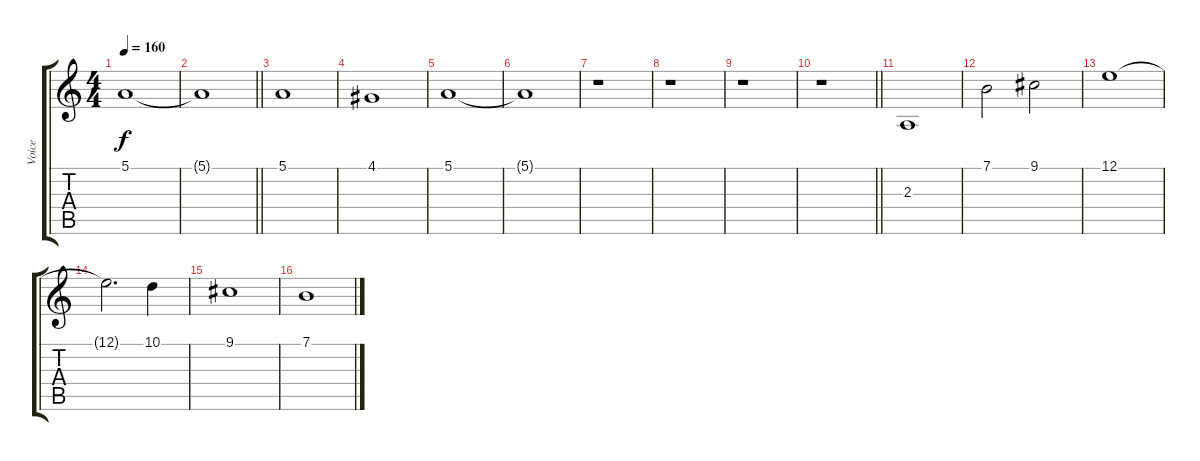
\track ("Voice" "Voice") {instrument tenorsax}
\staff {score tabs}
\tuning (E4 B3 G3 D3 A2 E2) {hide}
\ts (4 4)
\tempo 160
\clef g2
\ks c
5.1.1{dy f} |
\barLineRight lightlight
5.1{t}.1 |
5.1.1 |
4.1.1 |
5.1.1 |
5.1{t}.1 |
r.1 |
r.1 |
r.1 |
\barLineRight lightlight
r.1 |
2.3.1 |
7.1.2 9.1.2 |
12.1.1 |
12.1{t}.2{d} 10.1.4 |
9.1.1 |
7.1.1
